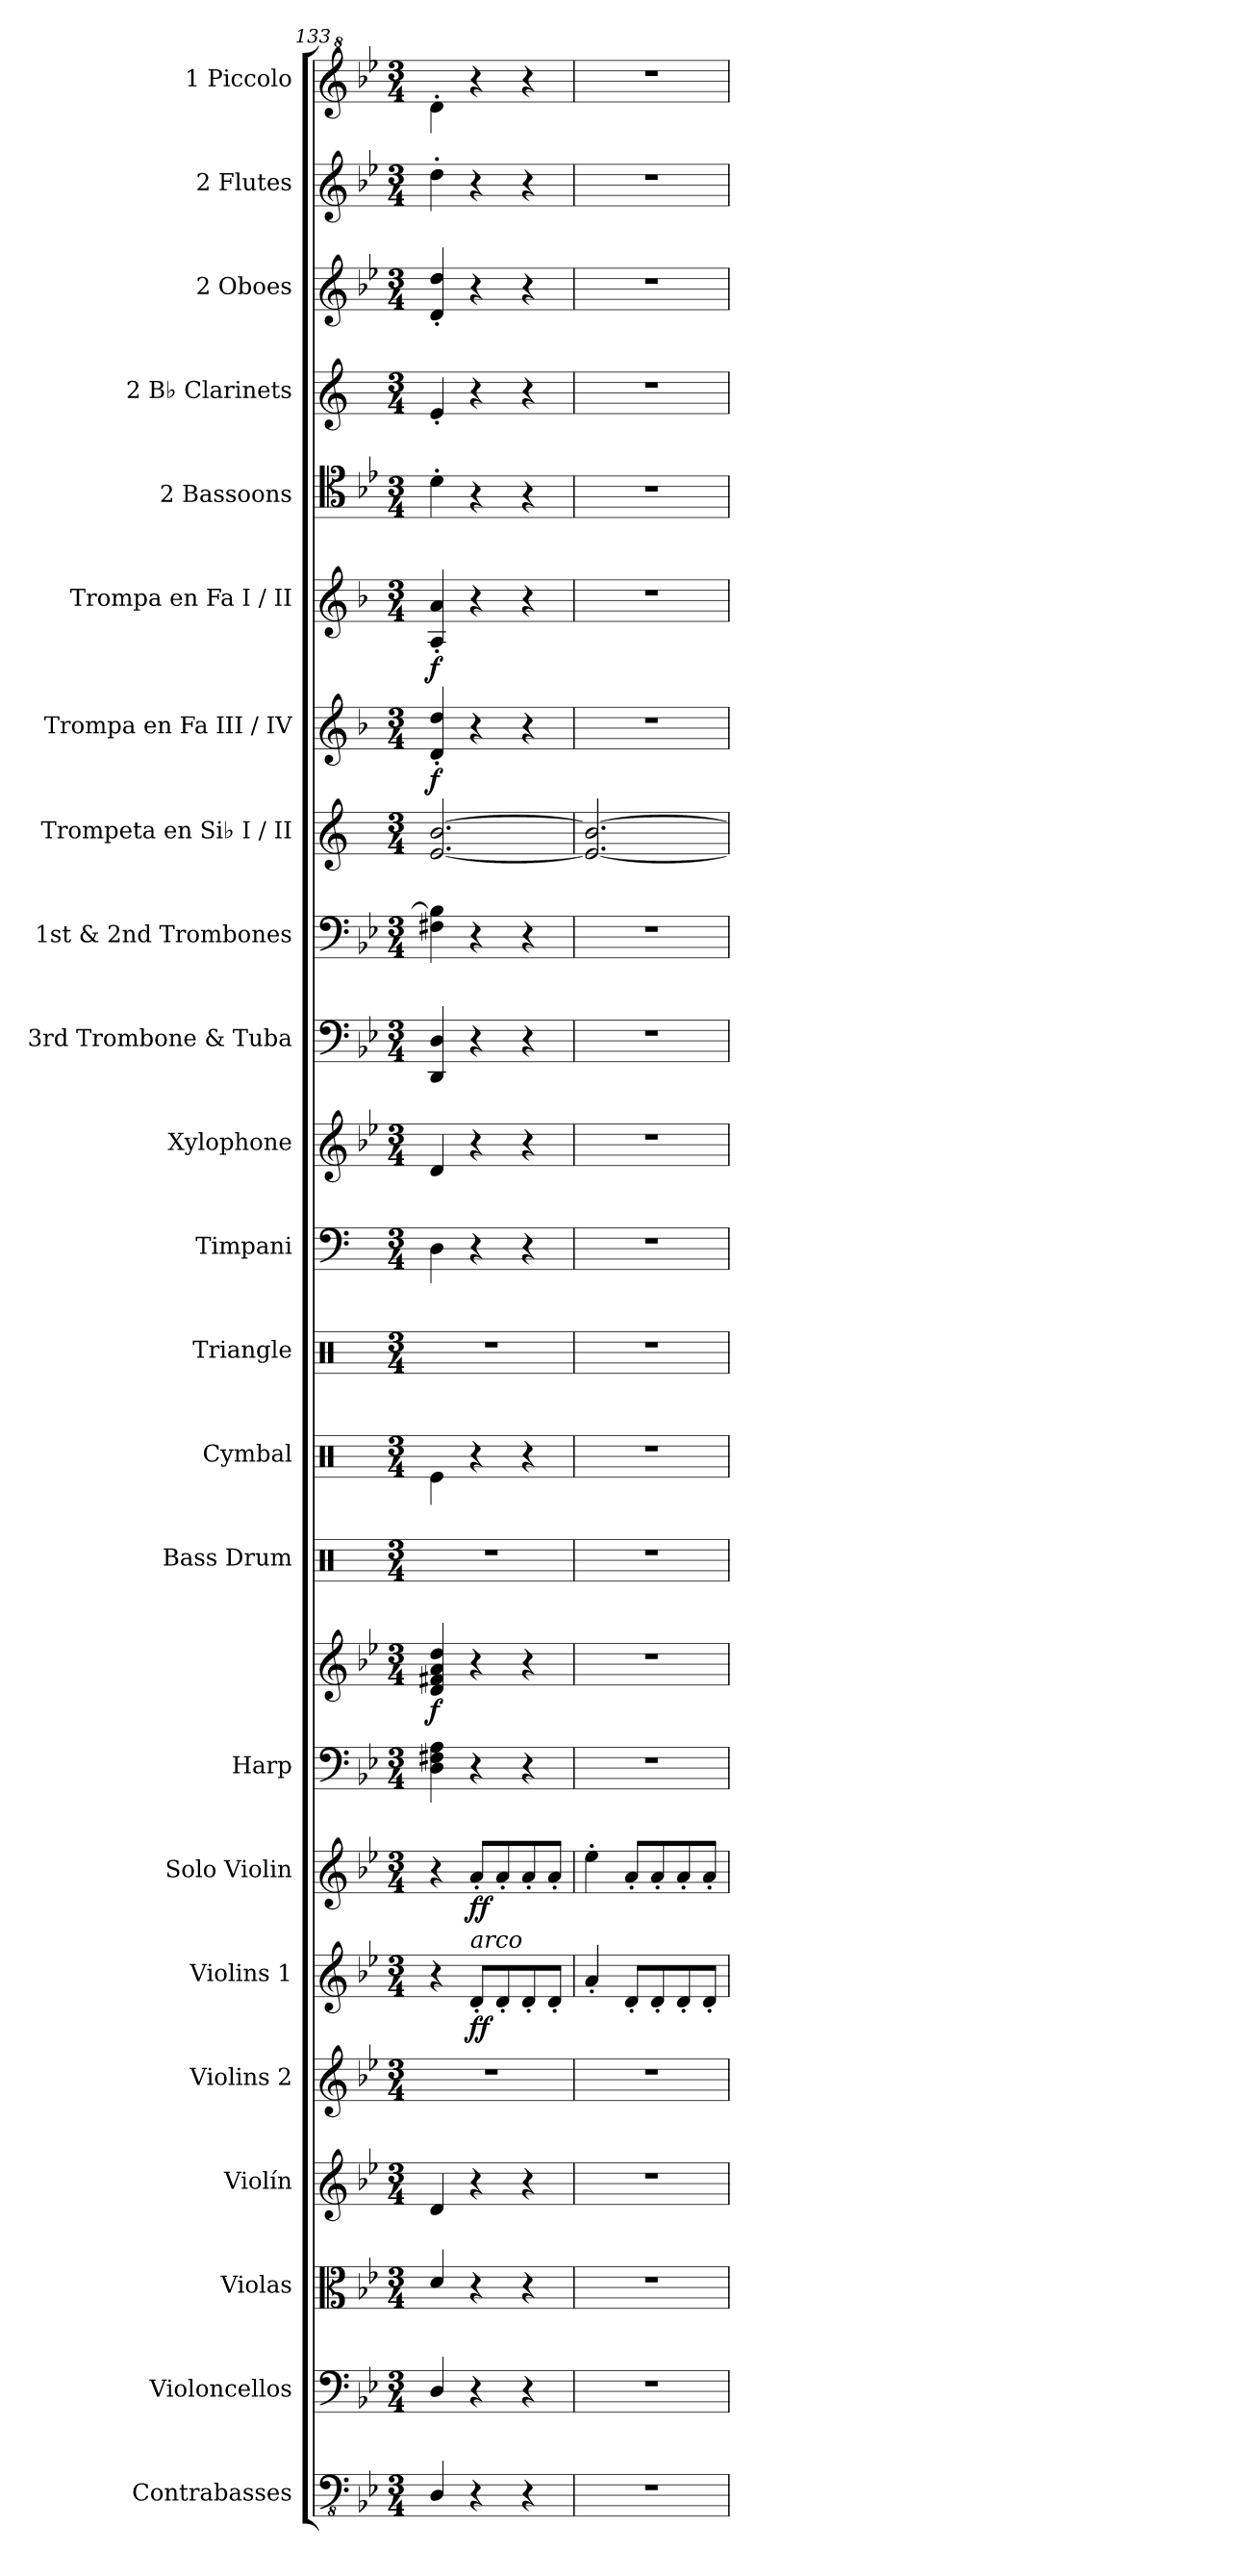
**kern	**kern	**kern	**kern	**kern	**kern	**dynam	**kern	**dynam	**kern	**kern	**dynam	**kern	**kern	**kern	**kern	**kern	**kern	**kern	**kern	**kern	**dynam	**kern	**dynam	**kern	**kern	**kern	**kern	**kern
*part23	*part22	*part21	*part20	*part19	*part18	*part18	*part17	*part17	*part16	*part16	*part16	*part15	*part14	*part13	*part12	*part11	*part10	*part9	*part8	*part7	*part7	*part6	*part6	*part5	*part4	*part3	*part2	*part1
*staff24	*staff23	*staff22	*staff21	*staff20	*staff19	*staff19	*staff18	*staff18	*staff17	*staff16	*staff16/17	*staff15	*staff14	*staff13	*staff12	*staff11	*staff10	*staff9	*staff8	*staff7	*staff7	*staff6	*staff6	*staff5	*staff4	*staff3	*staff2	*staff1
*I"Contrabasses	*I"Violoncellos	*I"Violas	*I"Violín	*I"Violins 2	*I"Violins 1	*	*I"Solo Violin	*	*I"Harp	*	*	*I"Bass Drum	*I"Cymbal	*I"Triangle	*I"Timpani	*I"Xylophone	*I"3rd Trombone     &amp; Tuba	*I"1st &amp; 2nd Trombones	*I"Trompeta en Si♭  I / II	*I"Trompa en Fa   III / IV	*	*I"Trompa en Fa I / II	*	*I"2 Bassoons	*I"2 B♭ Clarinets	*I"2 Oboes	*I"2 Flutes	*I"1 Piccolo
*I'Cbs.	*I'Vlcs.	*I'Vlas.	*I'Vln.	*I'Vlns. 2	*I'Vlns. 1	*	*I'S. Vln.	*	*I'Hrp.	*	*	*I'B. Dr.	*I'Cym.	*I'Trgl.	*I'Timp.	*I'Xyl.	*I'3rd Trb. &amp; Tba.	*I'1st &amp; 2nd    Trbs.	*I'Tpt. Si♭  I / II	*I'Trmp. Fa   III / IV	*	*I'Trmp. Fa I / II	*	*I'2 Bsns.	*I'2 B♭ Cls.	*I'2 Obs.	*I'2 Fls.	*I'1 Picc.
*clefFv4	*clefF4	*clefC3	*clefG2	*clefG2	*clefG2	*	*clefG2	*	*clefF4	*clefG2	*	*clefX	*clefX	*clefX	*clefF4	*clefG2	*clefF4	*clefF4	*clefG2	*clefG2	*	*clefG2	*	*clefC4	*clefG2	*clefG2	*clefG2	*clefG^2
*	*	*	*	*	*	*	*	*	*	*	*	*	*	*	*	*ITrd-7c-12	*	*	*ITrd1c2	*ITrd4c7	*	*ITrd4c7	*	*	*ITrd1c2	*	*	*ITrd-7c-12
*k[b-e-]	*k[b-e-]	*k[b-e-]	*k[b-e-]	*k[b-e-]	*k[b-e-]	*	*k[b-e-]	*	*k[b-e-]	*k[b-e-]	*	*k[]	*k[]	*k[]	*k[]	*k[b-e-]	*k[b-e-]	*k[b-e-]	*k[b-e-]	*k[b-e-]	*	*k[b-e-]	*	*k[b-e-]	*k[b-e-]	*k[b-e-]	*k[b-e-]	*k[b-e-]
*M3/4	*M3/4	*M3/4	*M3/4	*M3/4	*M3/4	*	*M3/4	*	*M3/4	*M3/4	*	*M3/4	*M3/4	*M3/4	*M3/4	*M3/4	*M3/4	*M3/4	*M3/4	*M3/4	*	*M3/4	*	*M3/4	*M3/4	*M3/4	*M3/4	*M3/4
=133	=133	=133	=133	=133	=133	=133	=133	=133	=133	=133	=133	=133	=133	=133	=133	=133	=133	=133	=133	=133	=133	=133	=133	=133	=133	=133	=133	=133
!	!	!	!	!	!	!	!	!	!	!	!LO:DY:b	!	!	!	!	!	!	!	!	!	!LO:DY:b	!	!LO:DY:b	!	!	!	!	!
4DD/	4D/	4d/	4d/	2.r	4r	.	4r	.	4D\ 4F#X\ 4A\	4d/ 4f#X/ 4a/ 4dd/	f	2.r	4Re\	2.r	4D\	4dd/	4DD/ 4D/	4F#X\ 4B-\]	[2.d/ [2.a/	4G/' 4g/'	f	4D/' 4d/'	f	4d'\	4d'/	4d/' 4dd/'	4dd'\	4ddd'\
!	!	!	!	!	!LO:TX:a:i:t=arco	!	!	!	!	!	!	!	!	!	!	!	!	!	!	!	!	!	!	!	!	!	!	!
!	!	!	!	!	!	!LO:DY:b	!	!LO:DY:b	!	!	!	!	!	!	!	!	!	!	!	!	!	!	!	!	!	!	!	!
4r	4r	4r	4r	.	8d'/L	ff	8a'/L	ff	4r	4r	.	.	4r	.	4r	4r	4r	4r	.	4r	.	4r	.	4r	4r	4r	4r	4r
.	.	.	.	.	8d'/	.	8a'/	.	.	.	.	.	.	.	.	.	.	.	.	.	.	.	.	.	.	.	.	.
4r	4r	4r	4r	.	8d'/	.	8a'/	.	4r	4r	.	.	4r	.	4r	4r	4r	4r	.	4r	.	4r	.	4r	4r	4r	4r	4r
.	.	.	.	.	8d'/J	.	8a'/J	.	.	.	.	.	.	.	.	.	.	.	.	.	.	.	.	.	.	.	.	.
=134	=134	=134	=134	=134	=134	=134	=134	=134	=134	=134	=134	=134	=134	=134	=134	=134	=134	=134	=134	=134	=134	=134	=134	=134	=134	=134	=134	=134
2.r	2.r	2.r	2.r	2.r	4a'/	.	4ee-'\	.	2.r	2.r	.	2.r	2.r	2.r	2.r	2.r	2.r	2.r	2.d/_ 2.a/_	2.r	.	2.r	.	2.r	2.r	2.r	2.r	2.r
.	.	.	.	.	8d'/L	.	8a'/L	.	.	.	.	.	.	.	.	.	.	.	.	.	.	.	.	.	.	.	.	.
.	.	.	.	.	8d'/	.	8a'/	.	.	.	.	.	.	.	.	.	.	.	.	.	.	.	.	.	.	.	.	.
.	.	.	.	.	8d'/	.	8a'/	.	.	.	.	.	.	.	.	.	.	.	.	.	.	.	.	.	.	.	.	.
.	.	.	.	.	8d'/J	.	8a'/J	.	.	.	.	.	.	.	.	.	.	.	.	.	.	.	.	.	.	.	.	.
=	=	=	=	=	=	=	=	=	=	=	=	=	=	=	=	=	=	=	=	=	=	=	=	=	=	=	=	=
*-	*-	*-	*-	*-	*-	*-	*-	*-	*-	*-	*-	*-	*-	*-	*-	*-	*-	*-	*-	*-	*-	*-	*-	*-	*-	*-	*-	*-
